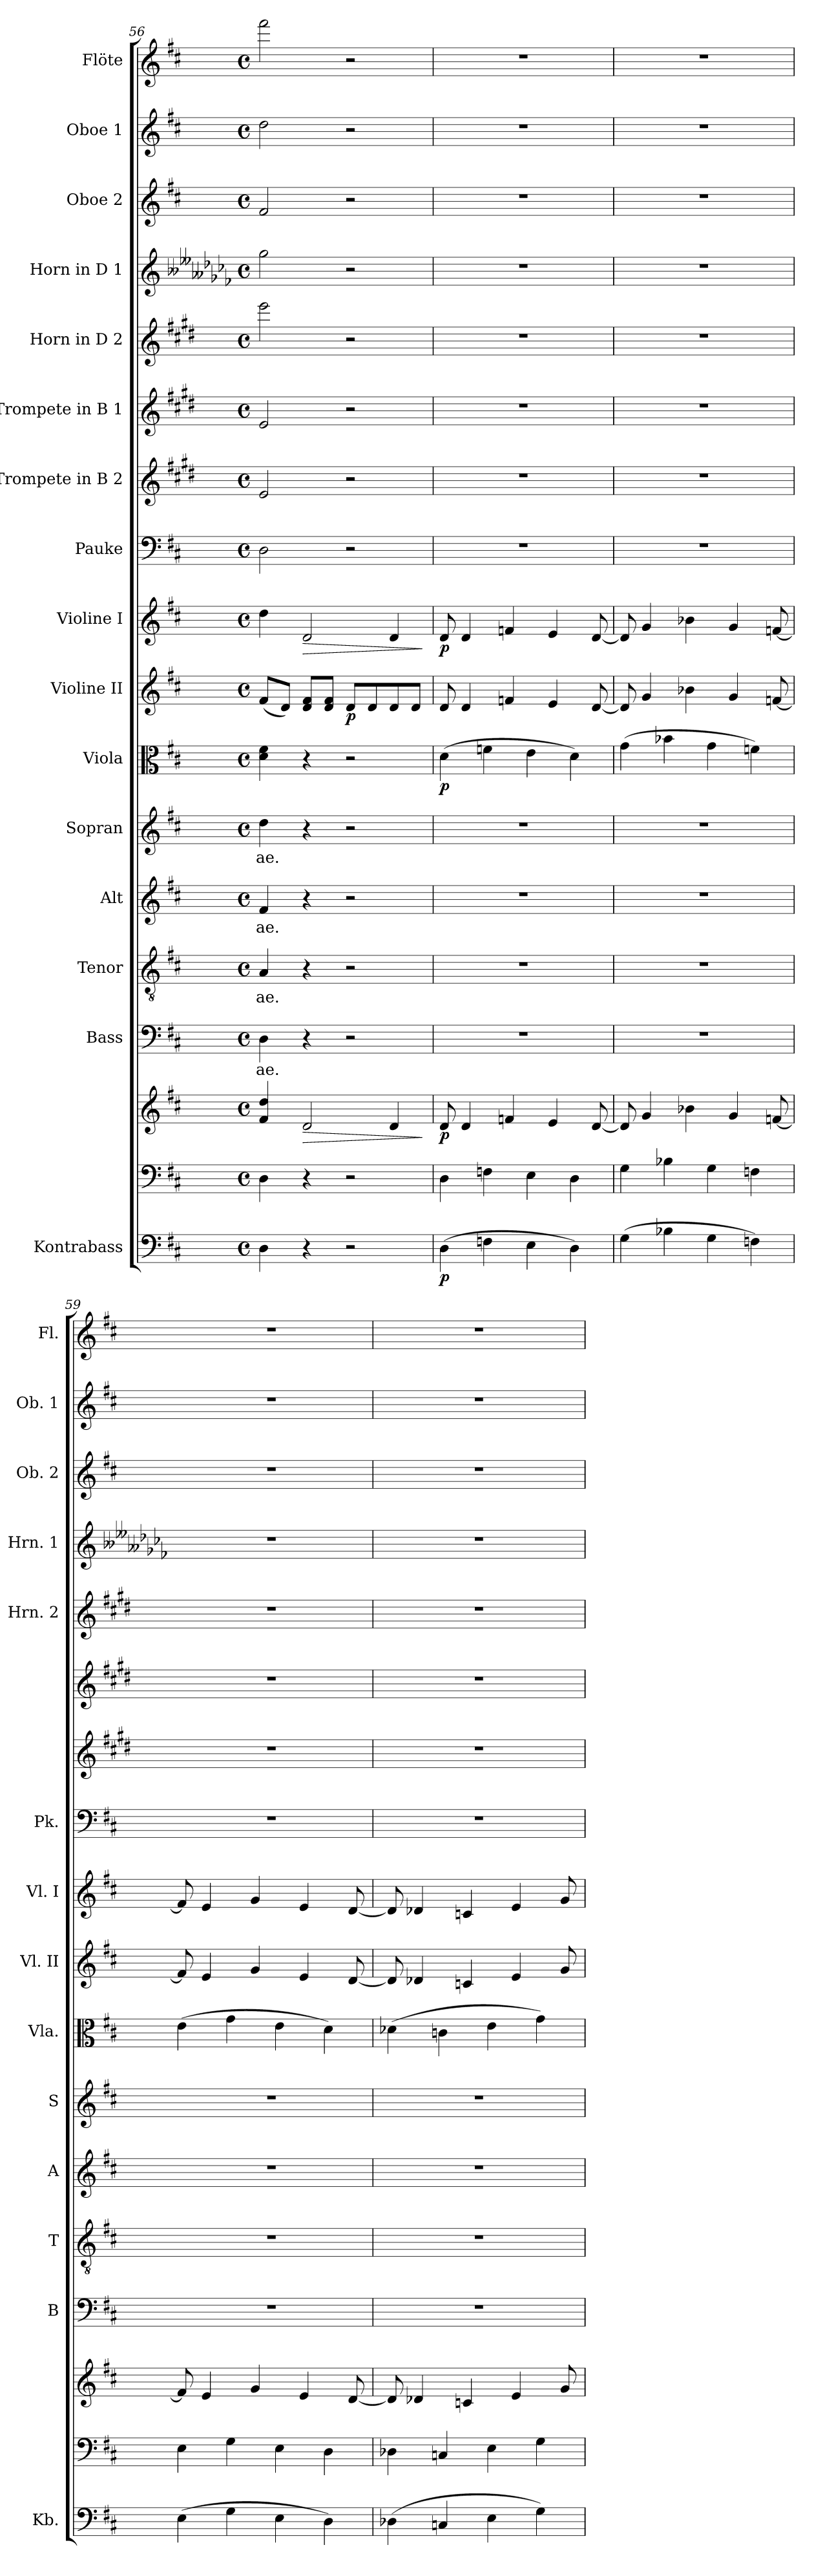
**kern	**dynam	**kern	**kern	**dynam	**kern	**text	**kern	**text	**kern	**text	**kern	**text	**kern	**dynam	**kern	**dynam	**kern	**dynam	**kern	**kern	**kern	**kern	**kern	**kern	**kern	**kern
*part17	*part17	*part16	*part16	*part16	*part15	*part15	*part14	*part14	*part13	*part13	*part12	*part12	*part11	*part11	*part10	*part10	*part9	*part9	*part8	*part7	*part6	*part5	*part4	*part3	*part2	*part1
*staff18	*staff18	*staff17	*staff16	*staff16/17	*staff15	*staff15	*staff14	*staff14	*staff13	*staff13	*staff12	*staff12	*staff11	*staff11	*staff10	*staff10	*staff9	*staff9	*staff8	*staff7	*staff6	*staff5	*staff4	*staff3	*staff2	*staff1
*I"Kontrabass	*	*	*	*	*I"Bass	*	*I"Tenor	*	*I"Alt	*	*I"Sopran	*	*I"Viola	*	*I"Violine II	*	*I"Violine I	*	*I"Pauke	*I"Trompete in B 2	*I"Trompete in B 1	*I"Horn in D 2	*I"Horn in D 1	*I"Oboe 2	*I"Oboe 1	*I"Flöte
*I'Kb.	*	*	*	*	*I'B	*	*I'T	*	*I'A	*	*I'S	*	*I'Vla.	*	*I'Vl. II	*	*I'Vl. I	*	*I'Pk.	*	*	*I'Hrn. 2	*I'Hrn. 1	*I'Ob. 2	*I'Ob. 1	*I'Fl.
*clefF4	*	*clefF4	*clefG2	*	*clefF4	*	*clefGv2	*	*clefG2	*	*clefG2	*	*clefC3	*	*clefG2	*	*clefG2	*	*clefF4	*clefG2	*clefG2	*clefG2	*clefG2	*clefG2	*clefG2	*clefG2
*ITrd7c12	*	*	*	*	*	*	*	*	*	*	*	*	*	*	*	*	*	*	*	*ITrd1c2	*ITrd1c2	*ITrd4c7	*ITrd-8c-12	*	*	*
*k[f#c#]	*	*k[f#c#]	*k[f#c#]	*	*k[f#c#]	*	*k[f#c#]	*	*k[f#c#]	*	*k[f#c#]	*	*k[f#c#]	*	*k[f#c#]	*	*k[f#c#]	*	*k[f#c#]	*k[f#c#]	*k[f#c#]	*k[f#c#g#]	*k[b--e--a--d-g-c-f-]	*k[f#c#]	*k[f#c#]	*k[f#c#]
*D:	*	*D:	*D:	*	*D:	*	*D:	*	*D:	*	*D:	*	*D:	*	*D:	*	*D:	*	*D:	*D:	*D:	*A:	*E--:	*D:	*D:	*D:
*M4/4	*	*M4/4	*M4/4	*	*M4/4	*	*M4/4	*	*M4/4	*	*M4/4	*	*M4/4	*	*M4/4	*	*M4/4	*	*M4/4	*M4/4	*M4/4	*M4/4	*M4/4	*M4/4	*M4/4	*M4/4
*met(c)	*	*met(c)	*met(c)	*	*met(c)	*	*met(c)	*	*met(c)	*	*met(c)	*	*met(c)	*	*met(c)	*	*met(c)	*	*met(c)	*met(c)	*met(c)	*met(c)	*met(c)	*met(c)	*met(c)	*met(c)
=56	=56	=56	=56	=56	=56	=56	=56	=56	=56	=56	=56	=56	=56	=56	=56	=56	=56	=56	=56	=56	=56	=56	=56	=56	=56	=56
!	!	!	!	!	!	!LO:LY:b	!	!LO:LY:b	!	!LO:LY:b	!	!LO:LY:b	!	!	!	!	!	!	!	!	!	!	!	!	!	!
4DD\	.	4D\	4f#/ 4dd/	.	4D\	-ae.	4A/	-ae.	4f#/	-ae.	4dd\	-ae.	4d\ 4f#\	.	(<8f#/L	.	4dd\	.	2D\	2d/	2d/	2aa\	2ggg-\	2f#/	2dd\	2fff#\
.	.	.	.	.	.	.	.	.	.	.	.	.	.	.	8d/J)	.	.	.	.	.	.	.	.	.	.	.
!	!	!	!	!LO:HP:b	!	!	!	!	!	!	!	!	!	!	!	!	!	!LO:HP:b	!	!	!	!	!	!	!	!
4r	.	4r	2d/	>	4r	.	4r	.	4r	.	4r	.	4r	.	8d/ 8f#/L	.	2d/	>	.	.	.	.	.	.	.	.
.	.	.	.	.	.	.	.	.	.	.	.	.	.	.	8d/ 8f#/J	.	.	.	.	.	.	.	.	.	.	.
!	!	!	!	!	!	!	!	!	!	!	!	!	!	!	!	!LO:DY:b	!	!	!	!	!	!	!	!	!	!
2r	.	2r	.	.	2r	.	2r	.	2r	.	2r	.	2r	.	8d/L	p	.	.	2r	2r	2r	2r	2r	2r	2r	2r
.	.	.	.	.	.	.	.	.	.	.	.	.	.	.	8d/	.	.	.	.	.	.	.	.	.	.	.
.	.	.	4d/	.	.	.	.	.	.	.	.	.	.	.	8d/	.	4d/	.	.	.	.	.	.	.	.	.
.	.	.	.	.	.	.	.	.	.	.	.	.	.	.	8d/J	.	.	.	.	.	.	.	.	.	.	.
.	.	.	.	]	.	.	.	.	.	.	.	.	.	.	.	.	.	]	.	.	.	.	.	.	.	.
=57	=57	=57	=57	=57	=57	=57	=57	=57	=57	=57	=57	=57	=57	=57	=57	=57	=57	=57	=57	=57	=57	=57	=57	=57	=57	=57
!	!LO:DY:b	!	!	!LO:DY:b	!	!	!	!	!	!	!	!	!	!LO:DY:b	!	!	!	!LO:DY:b	!	!	!	!	!	!	!	!
(>4DD\	p	4D\	8d/	p	1r	.	1r	.	1r	.	1r	.	(>4d\	p	8d/	.	8d/	p	1r	1r	1r	1r	1r	1r	1r	1r
.	.	.	4d/	.	.	.	.	.	.	.	.	.	.	.	4d/	.	4d/	.	.	.	.	.	.	.	.	.
4FFn\	.	4Fn\	.	.	.	.	.	.	.	.	.	.	4fn\	.	.	.	.	.	.	.	.	.	.	.	.	.
.	.	.	4fn/	.	.	.	.	.	.	.	.	.	.	.	4fn/	.	4fn/	.	.	.	.	.	.	.	.	.
4EE\	.	4E\	.	.	.	.	.	.	.	.	.	.	4e\	.	.	.	.	.	.	.	.	.	.	.	.	.
.	.	.	4e/	.	.	.	.	.	.	.	.	.	.	.	4e/	.	4e/	.	.	.	.	.	.	.	.	.
4DD\)	.	4D\	.	.	.	.	.	.	.	.	.	.	4d\)	.	.	.	.	.	.	.	.	.	.	.	.	.
.	.	.	[8d/	.	.	.	.	.	.	.	.	.	.	.	[8d/	.	[8d/	.	.	.	.	.	.	.	.	.
=58	=58	=58	=58	=58	=58	=58	=58	=58	=58	=58	=58	=58	=58	=58	=58	=58	=58	=58	=58	=58	=58	=58	=58	=58	=58	=58
(>4GG\	.	4G\	8d/]	.	1r	.	1r	.	1r	.	1r	.	(>4g\	.	8d/]	.	8d/]	.	1r	1r	1r	1r	1r	1r	1r	1r
.	.	.	4g/	.	.	.	.	.	.	.	.	.	.	.	4g/	.	4g/	.	.	.	.	.	.	.	.	.
4BB-X\	.	4B-X\	.	.	.	.	.	.	.	.	.	.	4b-X\	.	.	.	.	.	.	.	.	.	.	.	.	.
.	.	.	4b-X\	.	.	.	.	.	.	.	.	.	.	.	4b-X\	.	4b-X\	.	.	.	.	.	.	.	.	.
4GG\	.	4G\	.	.	.	.	.	.	.	.	.	.	4g\	.	.	.	.	.	.	.	.	.	.	.	.	.
.	.	.	4g/	.	.	.	.	.	.	.	.	.	.	.	4g/	.	4g/	.	.	.	.	.	.	.	.	.
4FFn\)	.	4Fn\	.	.	.	.	.	.	.	.	.	.	4fn\)	.	.	.	.	.	.	.	.	.	.	.	.	.
.	.	.	[8fn/	.	.	.	.	.	.	.	.	.	.	.	[8fn/	.	[8fn/	.	.	.	.	.	.	.	.	.
!!LO:PB:g=z
=59	=59	=59	=59	=59	=59	=59	=59	=59	=59	=59	=59	=59	=59	=59	=59	=59	=59	=59	=59	=59	=59	=59	=59	=59	=59	=59
(>4EE\	.	4E\	8f/]	.	1r	.	1r	.	1r	.	1r	.	(>4e\	.	8f/]	.	8f/]	.	1r	1r	1r	1r	1r	1r	1r	1r
.	.	.	4e/	.	.	.	.	.	.	.	.	.	.	.	4e/	.	4e/	.	.	.	.	.	.	.	.	.
4GG\	.	4G\	.	.	.	.	.	.	.	.	.	.	4g\	.	.	.	.	.	.	.	.	.	.	.	.	.
.	.	.	4g/	.	.	.	.	.	.	.	.	.	.	.	4g/	.	4g/	.	.	.	.	.	.	.	.	.
4EE\	.	4E\	.	.	.	.	.	.	.	.	.	.	4e\	.	.	.	.	.	.	.	.	.	.	.	.	.
.	.	.	4e/	.	.	.	.	.	.	.	.	.	.	.	4e/	.	4e/	.	.	.	.	.	.	.	.	.
4DD\)	.	4D\	.	.	.	.	.	.	.	.	.	.	4d\)	.	.	.	.	.	.	.	.	.	.	.	.	.
.	.	.	[8d/	.	.	.	.	.	.	.	.	.	.	.	[8d/	.	[8d/	.	.	.	.	.	.	.	.	.
=60	=60	=60	=60	=60	=60	=60	=60	=60	=60	=60	=60	=60	=60	=60	=60	=60	=60	=60	=60	=60	=60	=60	=60	=60	=60	=60
(>4DD-X\	.	4D-X\	8d/]	.	1r	.	1r	.	1r	.	1r	.	(>4d-X\	.	8d/]	.	8d/]	.	1r	1r	1r	1r	1r	1r	1r	1r
.	.	.	4d-X/	.	.	.	.	.	.	.	.	.	.	.	4d-X/	.	4d-X/	.	.	.	.	.	.	.	.	.
4CCn/	.	4Cn/	.	.	.	.	.	.	.	.	.	.	4cn\	.	.	.	.	.	.	.	.	.	.	.	.	.
.	.	.	4cn/	.	.	.	.	.	.	.	.	.	.	.	4cn/	.	4cn/	.	.	.	.	.	.	.	.	.
4EE\	.	4E\	.	.	.	.	.	.	.	.	.	.	4e\	.	.	.	.	.	.	.	.	.	.	.	.	.
.	.	.	4e/	.	.	.	.	.	.	.	.	.	.	.	4e/	.	4e/	.	.	.	.	.	.	.	.	.
4GG\)	.	4G\	.	.	.	.	.	.	.	.	.	.	4g\)	.	.	.	.	.	.	.	.	.	.	.	.	.
.	.	.	8g/	.	.	.	.	.	.	.	.	.	.	.	8g/	.	8g/	.	.	.	.	.	.	.	.	.
=	=	=	=	=	=	=	=	=	=	=	=	=	=	=	=	=	=	=	=	=	=	=	=	=	=	=
*-	*-	*-	*-	*-	*-	*-	*-	*-	*-	*-	*-	*-	*-	*-	*-	*-	*-	*-	*-	*-	*-	*-	*-	*-	*-	*-
